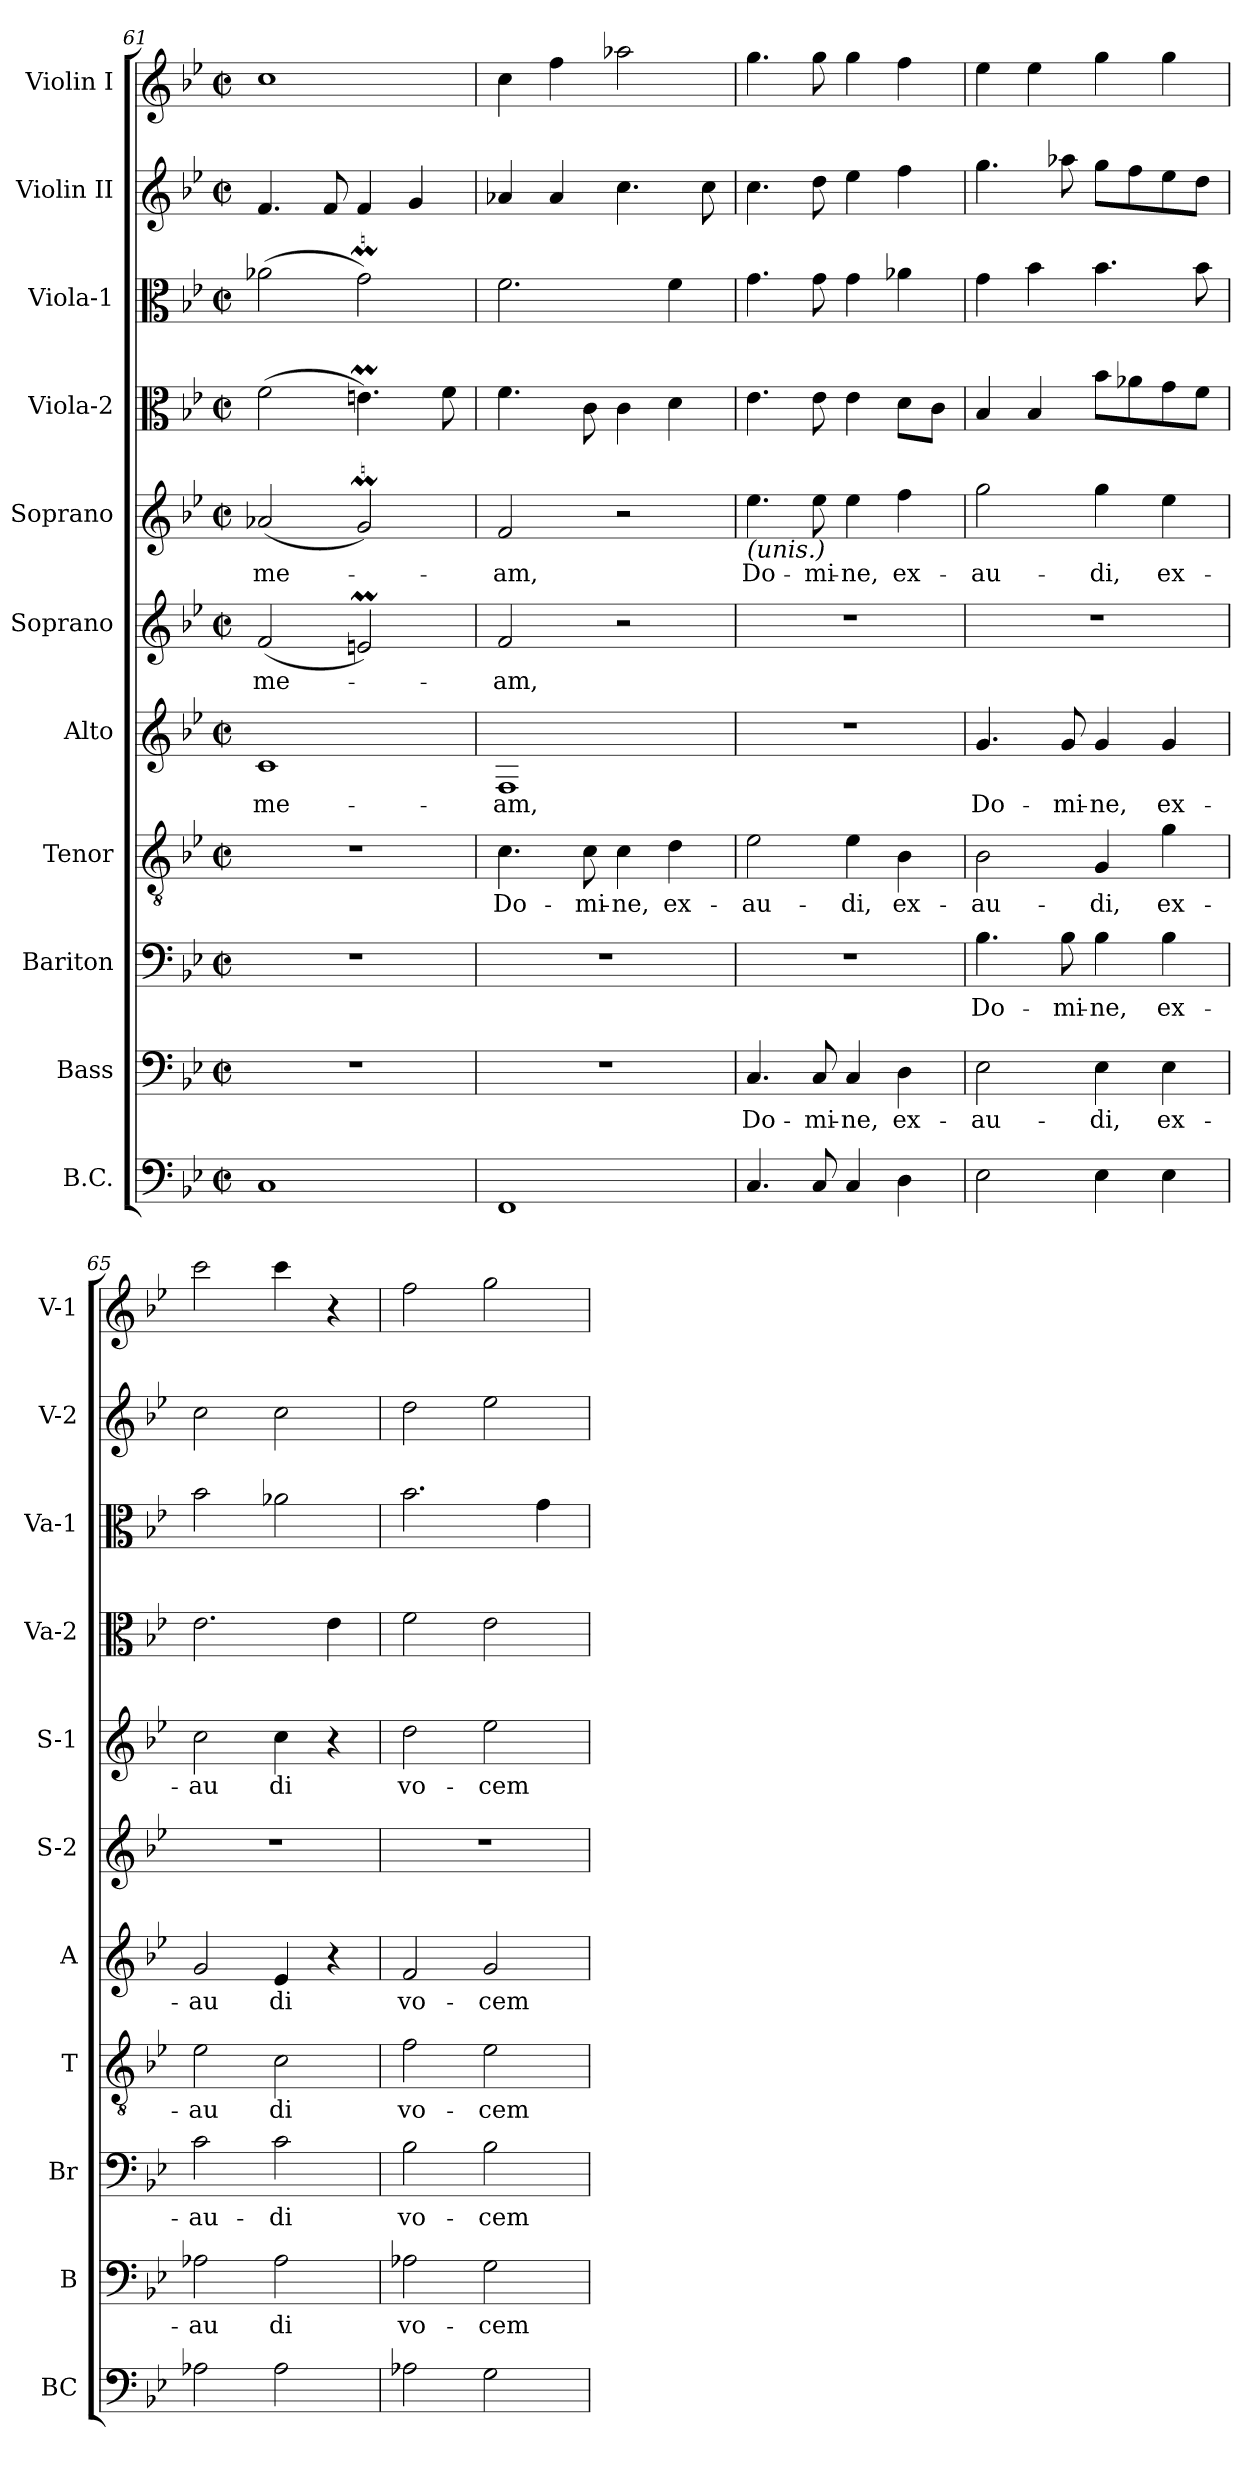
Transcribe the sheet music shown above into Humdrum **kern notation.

**kern	**kern	**text	**kern	**text	**kern	**text	**kern	**text	**kern	**text	**kern	**text	**kern	**kern	**kern	**kern
*part11	*part10	*part10	*part9	*part9	*part8	*part8	*part7	*part7	*part6	*part6	*part5	*part5	*part4	*part3	*part2	*part1
*staff11	*staff10	*staff10	*staff9	*staff9	*staff8	*staff8	*staff7	*staff7	*staff6	*staff6	*staff5	*staff5	*staff4	*staff3	*staff2	*staff1
*I"B.C.	*I"Bass	*	*I"Bariton	*	*I"Tenor	*	*I"Alto	*	*I"Soprano	*	*I"Soprano	*	*I"Viola-2	*I"Viola-1	*I"Violin II	*I"Violin I
*I'BC	*I'B	*	*I'Br	*	*I'T	*	*I'A	*	*I'S-2	*	*I'S-1	*	*I'Va-2	*I'Va-1	*I'V-2	*I'V-1
*clefF4	*clefF4	*	*clefF4	*	*clefGv2	*	*clefG2	*	*clefG2	*	*clefG2	*	*clefC3	*clefC3	*clefG2	*clefG2
*k[b-e-]	*k[b-e-]	*	*k[b-e-]	*	*k[b-e-]	*	*k[b-e-]	*	*k[b-e-]	*	*k[b-e-]	*	*k[b-e-]	*k[b-e-]	*k[b-e-]	*k[b-e-]
*B-:	*B-:	*	*B-:	*	*B-:	*	*B-:	*	*B-:	*	*B-:	*	*B-:	*B-:	*B-:	*B-:
*M2/2	*M2/2	*	*M2/2	*	*M2/2	*	*M2/2	*	*M2/2	*	*M2/2	*	*M2/2	*M2/2	*M2/2	*M2/2
*met(c|)	*met(c|)	*	*met(c|)	*	*met(c|)	*	*met(c|)	*	*met(c|)	*	*met(c|)	*	*met(c|)	*met(c|)	*met(c|)	*met(c|)
=61	=61	=61	=61	=61	=61	=61	=61	=61	=61	=61	=61	=61	=61	=61	=61	=61
!	!	!	!	!	!	!	!	!LO:LY:b	!	!LO:LY:b	!	!LO:LY:b	!	!	!	!
1C	1r	.	1r	.	1r	.	1c	me-	(<2f/	me-	(<2a-X/	me-	(>2f\	(>2a-X\	4.f/	1cc
.	.	.	.	.	.	.	.	.	.	.	.	.	.	.	8f/	.
.	.	.	.	.	.	.	.	.	2enm/)	.	2gM/)	.	4.enm\)	2gM\)	4f/	.
.	.	.	.	.	.	.	.	.	.	.	.	.	.	.	4g/	.
.	.	.	.	.	.	.	.	.	.	.	.	.	8f\	.	.	.
=62	=62	=62	=62	=62	=62	=62	=62	=62	=62	=62	=62	=62	=62	=62	=62	=62
!	!	!	!	!	!	!LO:LY:b	!	!LO:LY:b	!	!LO:LY:b	!	!LO:LY:b	!	!	!	!
1FF	1r	.	1r	.	4.c\	Do-	1F	-am,	2f/	-am,	2f/	-am,	4.f\	2.f\	4a-X/	4cc\
.	.	.	.	.	.	.	.	.	.	.	.	.	.	.	4a-/	4ff\
!	!	!	!	!	!	!LO:LY:b	!	!	!	!	!	!	!	!	!	!
.	.	.	.	.	8c\	-mi-	.	.	.	.	.	.	8c\	.	.	.
!	!	!	!	!	!	!LO:LY:b	!	!	!	!	!	!	!	!	!	!
.	.	.	.	.	4c\	-ne,	.	.	2r	.	2r	.	4c\	.	4.cc\	2aa-X\
!	!	!	!	!	!	!LO:LY:b	!	!	!	!	!	!	!	!	!	!
.	.	.	.	.	4d\	ex-	.	.	.	.	.	.	4d\	4f\	.	.
.	.	.	.	.	.	.	.	.	.	.	.	.	.	.	8cc\	.
=63	=63	=63	=63	=63	=63	=63	=63	=63	=63	=63	=63	=63	=63	=63	=63	=63
!	!	!	!	!	!	!	!	!	!	!	!LO:TX:b:i:t=(unis.)	!	!	!	!	!
!	!	!LO:LY:b	!	!	!	!LO:LY:b	!	!	!	!	!	!LO:LY:b	!	!	!	!
4.C/	4.C/	Do-	1r	.	2e-\	-au-	1r	.	1r	.	4.ee-\	Do-	4.e-\	4.g\	4.cc\	4.gg\
!	!	!LO:LY:b	!	!	!	!	!	!	!	!	!	!LO:LY:b	!	!	!	!
8C/	8C/	-mi-	.	.	.	.	.	.	.	.	8ee-\	-mi-	8e-\	8g\	8dd\	8gg\
!	!	!LO:LY:b	!	!	!	!LO:LY:b	!	!	!	!	!	!LO:LY:b	!	!	!	!
4C/	4C/	-ne,	.	.	4e-\	-di,	.	.	.	.	4ee-\	-ne,	4e-\	4g\	4ee-\	4gg\
!	!	!LO:LY:b	!	!	!	!LO:LY:b	!	!	!	!	!	!LO:LY:b	!	!	!	!
4D\	4D\	ex-	.	.	4B-\	ex-	.	.	.	.	4ff\	ex-	8d\L	4a-X\	4ff\	4ff\
.	.	.	.	.	.	.	.	.	.	.	.	.	8c\J	.	.	.
!!LO:PB:g=z
=64	=64	=64	=64	=64	=64	=64	=64	=64	=64	=64	=64	=64	=64	=64	=64	=64
!	!	!LO:LY:b	!	!LO:LY:b	!	!LO:LY:b	!	!LO:LY:b	!	!	!	!LO:LY:b	!	!	!	!
2E-\	2E-\	-au-	4.B-\	Do-	2B-\	-au-	4.g/	Do-	1r	.	2gg\	-au-	4B-/	4g\	4.gg\	4ee-\
.	.	.	.	.	.	.	.	.	.	.	.	.	4B-/	4b-\	.	4ee-\
!	!	!	!	!LO:LY:b	!	!	!	!LO:LY:b	!	!	!	!	!	!	!	!
.	.	.	8B-\	-mi-	.	.	8g/	-mi-	.	.	.	.	.	.	8aa-X\	.
!	!	!LO:LY:b	!	!LO:LY:b	!	!LO:LY:b	!	!LO:LY:b	!	!	!	!LO:LY:b	!	!	!	!
4E-\	4E-\	-di,	4B-\	-ne,	4G/	-di,	4g/	-ne,	.	.	4gg\	-di,	8b-\L	4.b-\	8gg\L	4gg\
.	.	.	.	.	.	.	.	.	.	.	.	.	8a-X\	.	8ff\	.
!	!	!LO:LY:b	!	!LO:LY:b	!	!LO:LY:b	!	!LO:LY:b	!	!	!	!LO:LY:b	!	!	!	!
4E-\	4E-\	ex-	4B-\	ex-	4g\	ex-	4g/	ex-	.	.	4ee-\	ex-	8g\	.	8ee-\	4gg\
.	.	.	.	.	.	.	.	.	.	.	.	.	8f\J	8b-\	8dd\J	.
=65	=65	=65	=65	=65	=65	=65	=65	=65	=65	=65	=65	=65	=65	=65	=65	=65
!	!	!LO:LY:b	!	!LO:LY:b	!	!LO:LY:b	!	!LO:LY:b	!	!	!	!LO:LY:b	!	!	!	!
2A-X\	2A-X\	-au	2c\	-au-	2e-\	-au	2g/	-au	1r	.	2cc\	-au	2.e-\	2b-\	2cc\	2ccc\
!	!	!LO:LY:b	!	!LO:LY:b	!	!LO:LY:b	!	!LO:LY:b	!	!	!	!LO:LY:b	!	!	!	!
2A-\	2A-\	di	2c\	-di	2c\	di	4e-/	di	.	.	4cc\	di	.	2a-X\	2cc\	4ccc\
.	.	.	.	.	.	.	4r	.	.	.	4r	.	4e-\	.	.	4r
=66	=66	=66	=66	=66	=66	=66	=66	=66	=66	=66	=66	=66	=66	=66	=66	=66
!	!	!LO:LY:b	!	!LO:LY:b	!	!LO:LY:b	!	!LO:LY:b	!	!	!	!LO:LY:b	!	!	!	!
2A-X\	2A-X\	vo-	2B-\	vo-	2f\	vo-	2f/	vo-	1r	.	2dd\	vo-	2f\	2.b-\	2dd\	2ff\
!	!	!LO:LY:b	!	!LO:LY:b	!	!LO:LY:b	!	!LO:LY:b	!	!	!	!LO:LY:b	!	!	!	!
2G\	2G\	-cem	2B-\	-cem	2e-\	-cem	2g/	-cem	.	.	2ee-\	-cem	2e-\	.	2ee-\	2gg\
.	.	.	.	.	.	.	.	.	.	.	.	.	.	4g\	.	.
=	=	=	=	=	=	=	=	=	=	=	=	=	=	=	=	=
*-	*-	*-	*-	*-	*-	*-	*-	*-	*-	*-	*-	*-	*-	*-	*-	*-
